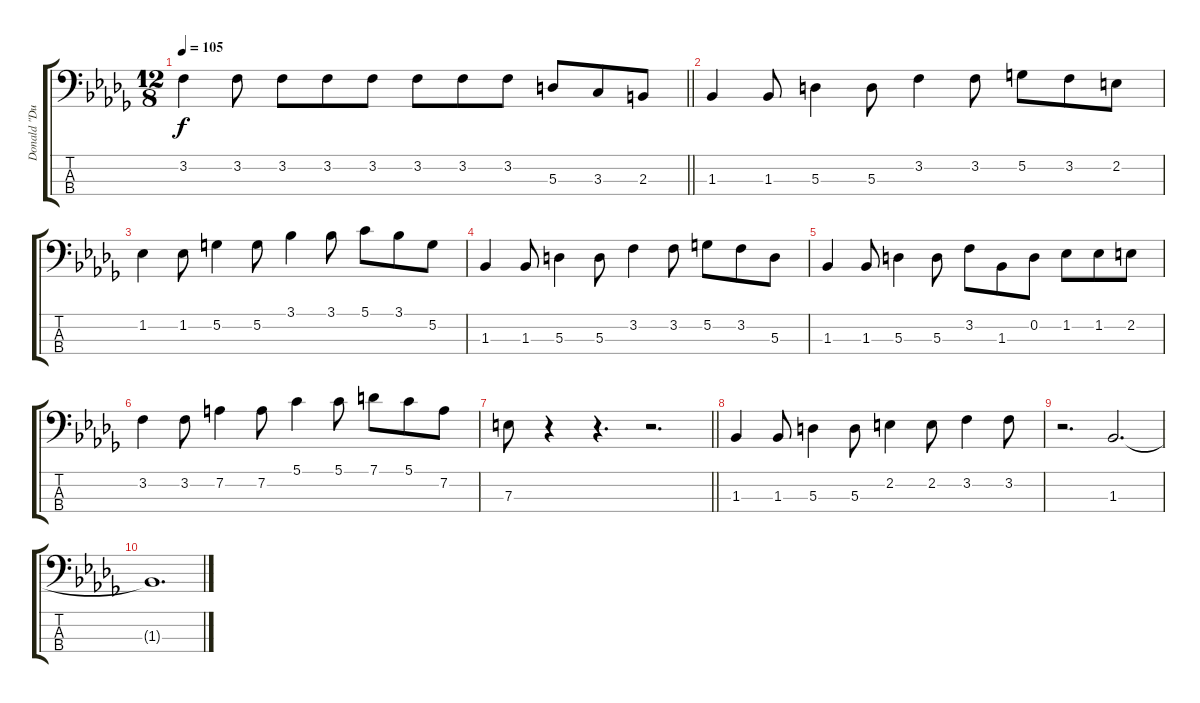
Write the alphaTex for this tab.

\track ("Donald \"Duck\" Dunn - Bass" "Donald \"Du") {instrument electricbassfinger}
\staff {score tabs}
\tuning (G2 D2 A1 E1) {hide}
\ts (12 8)
\tempo 105
\clef f4
\barLineRight lightlight
\ks db
3.2.4{dy f} 3.2.8 3.2.8 3.2.8 3.2.8 3.2.8 3.2.8 3.2.8 5.3.8 3.3.8 2.3.8 |
1.3.4 1.3.8 5.3.4 5.3.8 3.2.4 3.2.8 5.2.8 3.2.8 2.2.8 |
1.2.4 1.2.8 5.2.4 5.2.8 3.1.4 3.1.8 5.1.8 3.1.8 5.2.8 |
1.3.4 1.3.8 5.3.4 5.3.8 3.2.4 3.2.8 5.2.8 3.2.8 5.3.8 |
1.3.4 1.3.8 5.3.4 5.3.8 3.2.8 1.3.8 0.2.8 1.2.8 1.2.8 2.2.8 |
3.2.4 3.2.8 7.2.4 7.2.8 5.1.4 5.1.8 7.1.8 5.1.8 7.2.8 |
\barLineRight lightlight
7.3.8 r.4 r.4{d} r.2{d} |
1.3.4 1.3.8 5.3.4 5.3.8 2.2.4 2.2.8 3.2.4 3.2.8 |
r.2{d} 1.3.2{d} |
1.3{t}.1{d}
